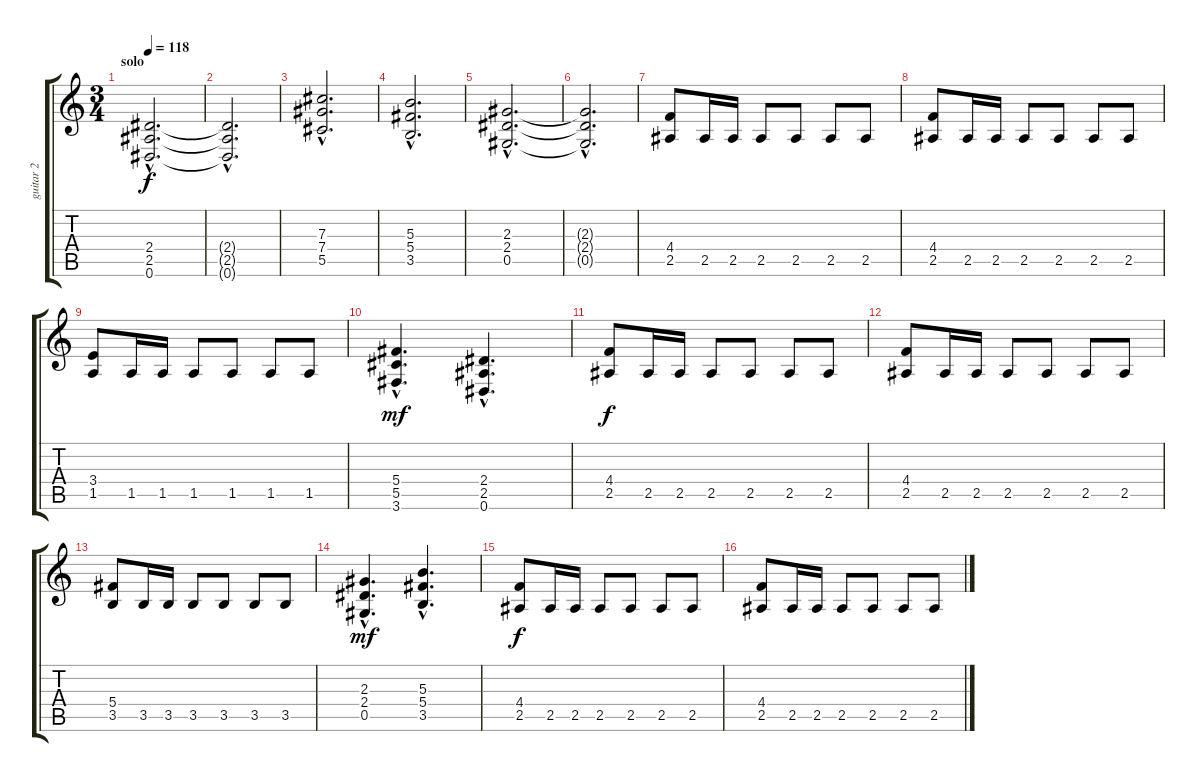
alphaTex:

\track ("guitar 2" "guitar 2") {instrument overdrivenguitar}
\staff {score tabs}
\tuning (Eb4 Bb3 Gb3 Db3 Ab2 Eb2) {hide}
\ts (3 4)
\section ("" "solo")
\tempo 118
\clef g2
\ks c
(2.4{hac} 2.5{hac} 0.6{hac}).2{d dy f balance 15} |
(2.4{hac t} 2.5{hac t} 0.6{hac t}).2{d} |
(7.3{hac} 7.4{hac} 5.5{hac}).2{d} |
(5.3{hac} 5.4{hac} 3.5{hac}).2{d} |
(2.3{hac} 2.4{hac} 0.5{hac}).2{d} |
(2.3{hac t} 2.4{hac t} 0.5{hac t}).2{d} |
\section ("" "")
(4.4 2.5).8 2.5.16 2.5.16 2.5.8 2.5.8 2.5.8 2.5.8 |
(4.4 2.5).8 2.5.16 2.5.16 2.5.8 2.5.8 2.5.8 2.5.8 |
(3.4 1.5).8 1.5.16 1.5.16 1.5.8 1.5.8 1.5.8 1.5.8 |
(5.4{hac} 5.5{hac} 3.6{hac}).4{d dy mf} (2.4{hac} 2.5{hac} 0.6{hac}).4{d} |
(4.4 2.5).8{dy f} 2.5.16 2.5.16 2.5.8 2.5.8 2.5.8 2.5.8 |
(4.4 2.5).8 2.5.16 2.5.16 2.5.8 2.5.8 2.5.8 2.5.8 |
(5.4 3.5).8 3.5.16 3.5.16 3.5.8 3.5.8 3.5.8 3.5.8 |
(2.3{hac} 2.4{hac} 0.5{hac}).4{d dy mf} (5.3{hac} 5.4{hac} 3.5{hac}).4{d} |
\section ("" "")
(4.4 2.5).8{dy f} 2.5.16 2.5.16 2.5.8 2.5.8 2.5.8 2.5.8 |
(4.4 2.5).8 2.5.16 2.5.16 2.5.8 2.5.8 2.5.8 2.5.8
